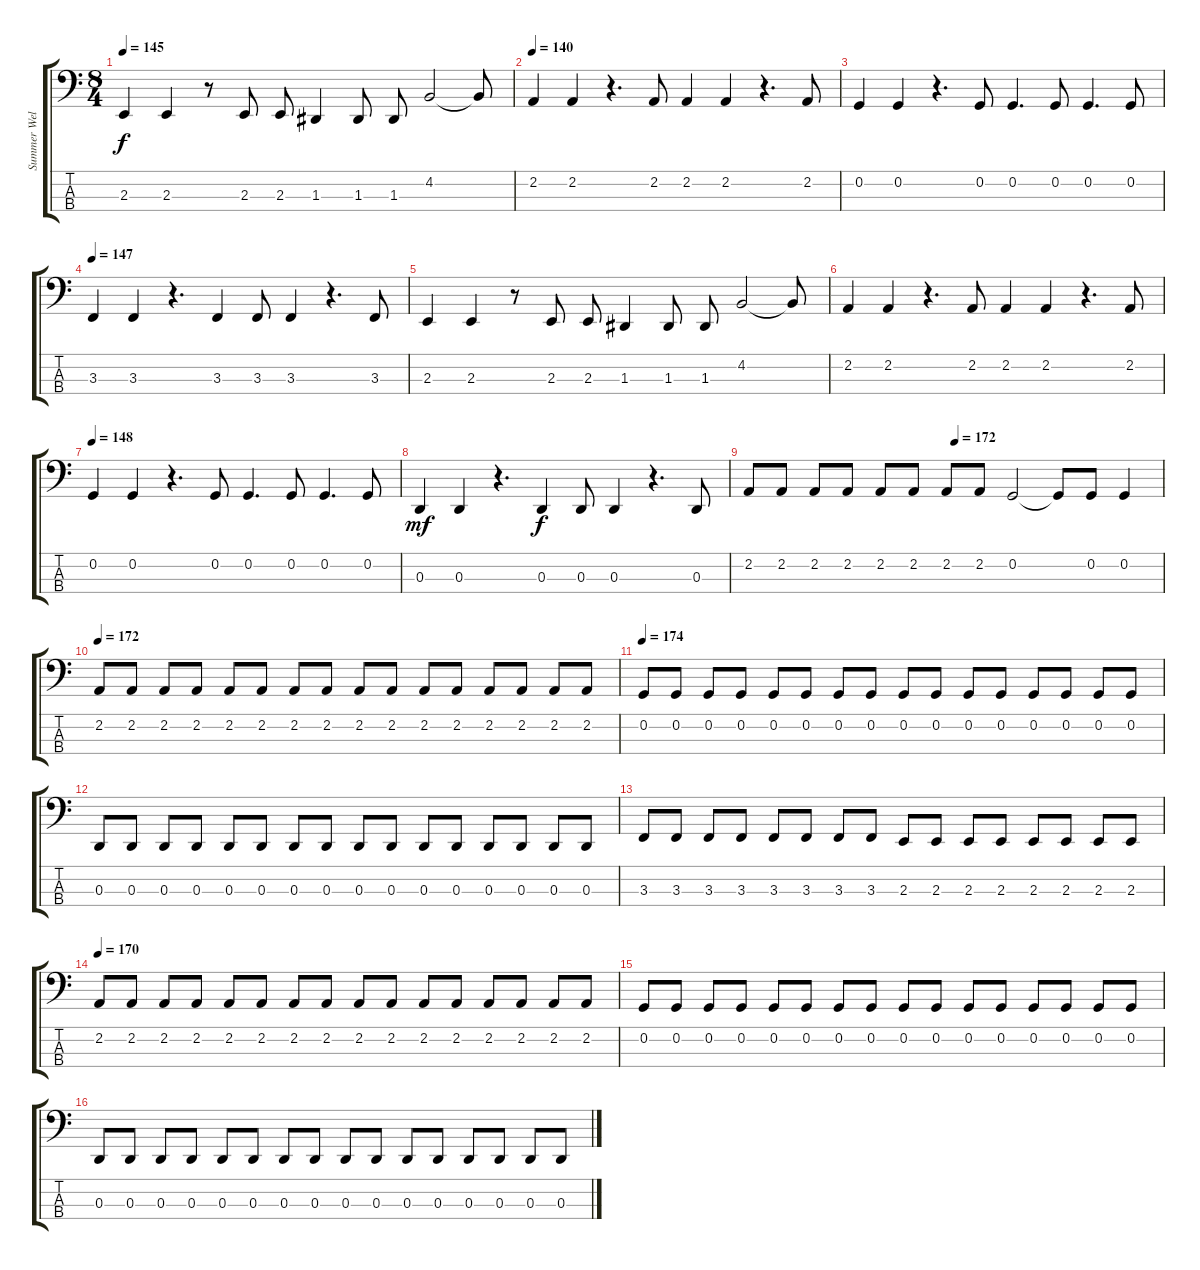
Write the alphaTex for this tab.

\track ("Summer Welch" "Summer Wel") {instrument electricbassfinger}
\staff {score tabs}
\tuning (C2 G1 D1 G0) {hide}
\ts (8 4)
\tempo 145
\clef f4
\ks c
2.3.4{dy f} 2.3.4 r.8 2.3.8 2.3.8 1.3.4 1.3.8 1.3.8 4.2.2 4.2{t}.8 |
\tempo 140
2.2.4 2.2.4 r.4{d} 2.2.8 2.2.4 2.2.4 r.4{d} 2.2.8 |
0.2.4 0.2.4 r.4{d} 0.2.8 0.2.4{d} 0.2.8 0.2.4{d} 0.2.8 |
\tempo 147
3.3.4 3.3.4 r.4{d} 3.3.4 3.3.8 3.3.4 r.4{d} 3.3.8 |
2.3.4 2.3.4 r.8 2.3.8 2.3.8 1.3.4 1.3.8 1.3.8 4.2.2 4.2{t}.8 |
2.2.4 2.2.4 r.4{d} 2.2.8 2.2.4 2.2.4 r.4{d} 2.2.8 |
\tempo 148
0.2.4 0.2.4 r.4{d} 0.2.8 0.2.4{d} 0.2.8 0.2.4{d} 0.2.8 |
0.3.4{dy mf} 0.3.4 r.4{d} 0.3.4{dy f} 0.3.8 0.3.4 r.4{d} 0.3.8 |
\tempo (172 0.5)
2.2.8 2.2.8 2.2.8 2.2.8 2.2.8 2.2.8 2.2.8 2.2.8 0.2.2 0.2{t}.8 0.2.8 0.2.4 |
\tempo 172
2.2.8 2.2.8 2.2.8 2.2.8 2.2.8 2.2.8 2.2.8 2.2.8 2.2.8 2.2.8 2.2.8 2.2.8 2.2.8 2.2.8 2.2.8 2.2.8 |
\tempo 174
0.2.8 0.2.8 0.2.8 0.2.8 0.2.8 0.2.8 0.2.8 0.2.8 0.2.8 0.2.8 0.2.8 0.2.8 0.2.8 0.2.8 0.2.8 0.2.8 |
0.3.8 0.3.8 0.3.8 0.3.8 0.3.8 0.3.8 0.3.8 0.3.8 0.3.8 0.3.8 0.3.8 0.3.8 0.3.8 0.3.8 0.3.8 0.3.8 |
3.3.8 3.3.8 3.3.8 3.3.8 3.3.8 3.3.8 3.3.8 3.3.8 2.3.8 2.3.8 2.3.8 2.3.8 2.3.8 2.3.8 2.3.8 2.3.8 |
\tempo 170
2.2.8 2.2.8 2.2.8 2.2.8 2.2.8 2.2.8 2.2.8 2.2.8 2.2.8 2.2.8 2.2.8 2.2.8 2.2.8 2.2.8 2.2.8 2.2.8 |
0.2.8 0.2.8 0.2.8 0.2.8 0.2.8 0.2.8 0.2.8 0.2.8 0.2.8 0.2.8 0.2.8 0.2.8 0.2.8 0.2.8 0.2.8 0.2.8 |
0.3.8 0.3.8 0.3.8 0.3.8 0.3.8 0.3.8 0.3.8 0.3.8 0.3.8 0.3.8 0.3.8 0.3.8 0.3.8 0.3.8 0.3.8 0.3.8
